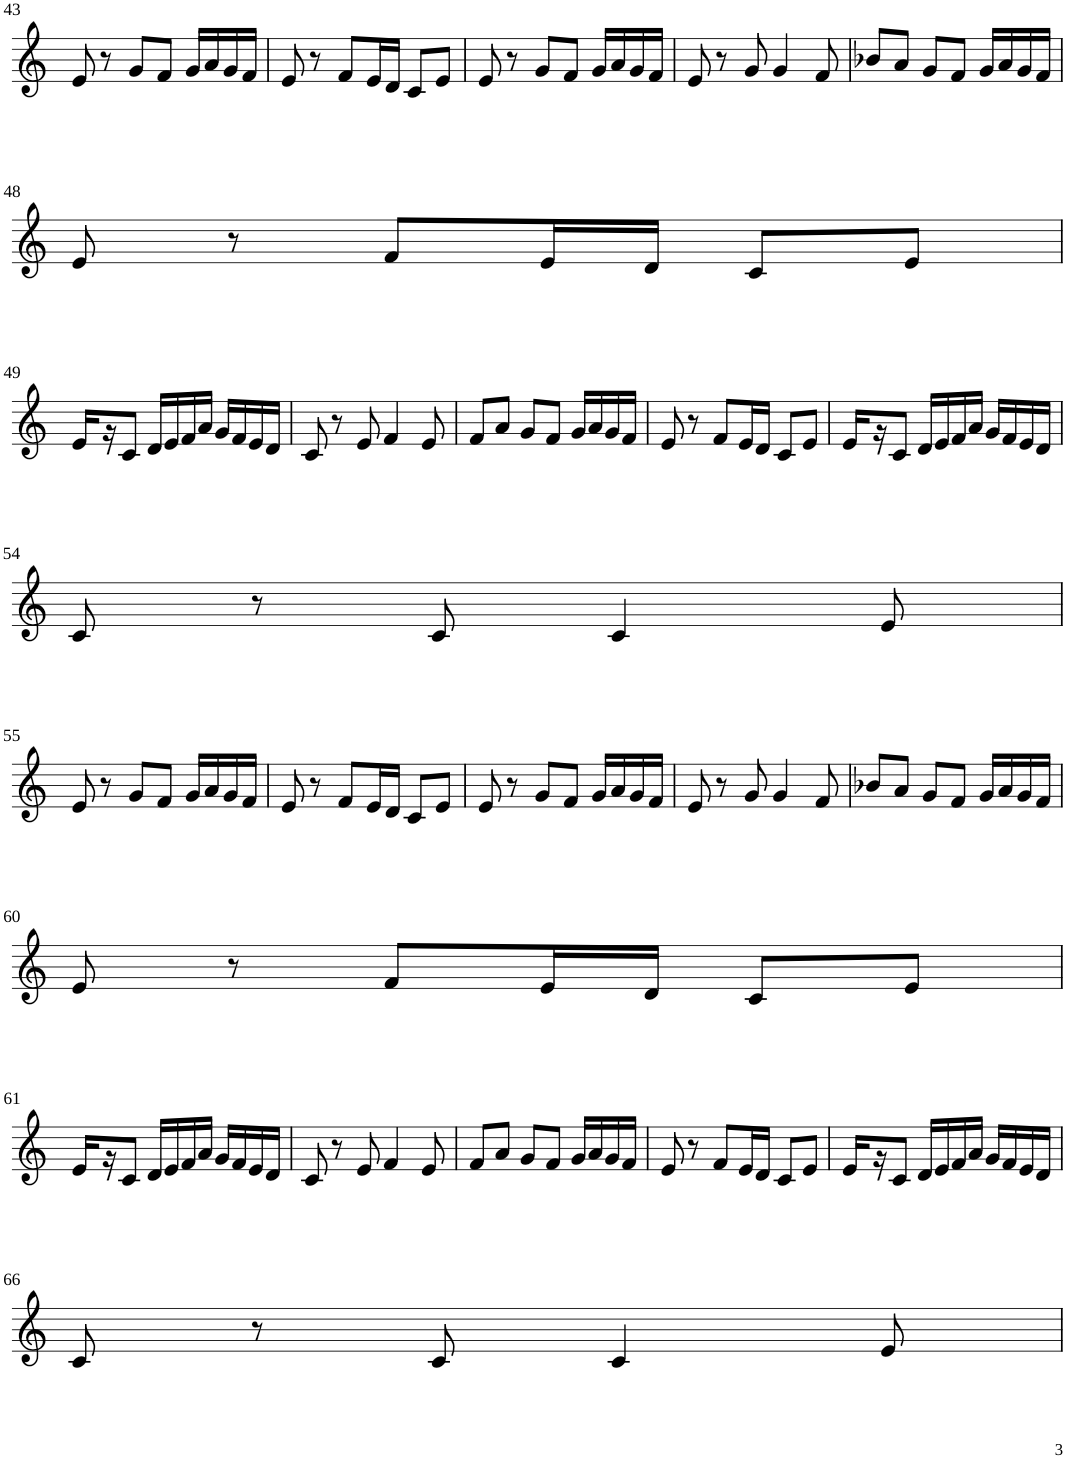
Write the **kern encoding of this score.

**kern
*part1
*staff1
*I"Violin
!!LO:PB:g=z
*clefG2
*k[]
*M3/4
=43
8e/
8r
8g/L
8f/J
16g/LL
16a/
16g/
16f/JJ
=44
8e/
8r
8f/L
16e/L
16d/JJ
8c/L
8e/J
=45
8e/
8r
8g/L
8f/J
16g/LL
16a/
16g/
16f/JJ
=46
8e/
8r
8g/
4g/
8f/
=47
8b-X/L
8a/J
8g/L
8f/J
16g/LL
16a/
16g/
16f/JJ
!!LO:LB:g=z
=48
8e/
8r
8f/L
16e/L
16d/JJ
8c/L
8e/J
!!LO:LB:g=z
=49
16e/LL
16r
8c/J
16d/LL
16e/
16f/
16a/JJ
16g/LL
16f/
16e/
16d/JJ
=50
8c/
8r
8e/
4f/
8e/
=51
8f/L
8a/J
8g/L
8f/J
16g/LL
16a/
16g/
16f/JJ
=52
8e/
8r
8f/L
16e/L
16d/JJ
8c/L
8e/J
=53
16e/LL
16r
8c/J
16d/LL
16e/
16f/
16a/JJ
16g/LL
16f/
16e/
16d/JJ
!!LO:LB:g=z
=54
8c/
8r
8c/
4c/
8e/
!!LO:LB:g=z
=55
8e/
8r
8g/L
8f/J
16g/LL
16a/
16g/
16f/JJ
=56
8e/
8r
8f/L
16e/L
16d/JJ
8c/L
8e/J
=57
8e/
8r
8g/L
8f/J
16g/LL
16a/
16g/
16f/JJ
=58
8e/
8r
8g/
4g/
8f/
=59
8b-X/L
8a/J
8g/L
8f/J
16g/LL
16a/
16g/
16f/JJ
!!LO:LB:g=z
=60
8e/
8r
8f/L
16e/L
16d/JJ
8c/L
8e/J
!!LO:LB:g=z
=61
16e/LL
16r
8c/J
16d/LL
16e/
16f/
16a/JJ
16g/LL
16f/
16e/
16d/JJ
=62
8c/
8r
8e/
4f/
8e/
=63
8f/L
8a/J
8g/L
8f/J
16g/LL
16a/
16g/
16f/JJ
=64
8e/
8r
8f/L
16e/L
16d/JJ
8c/L
8e/J
=65
16e/LL
16r
8c/J
16d/LL
16e/
16f/
16a/JJ
16g/LL
16f/
16e/
16d/JJ
!!LO:LB:g=z
=66
8c/
8r
8c/
4c/
8e/
=
*-
